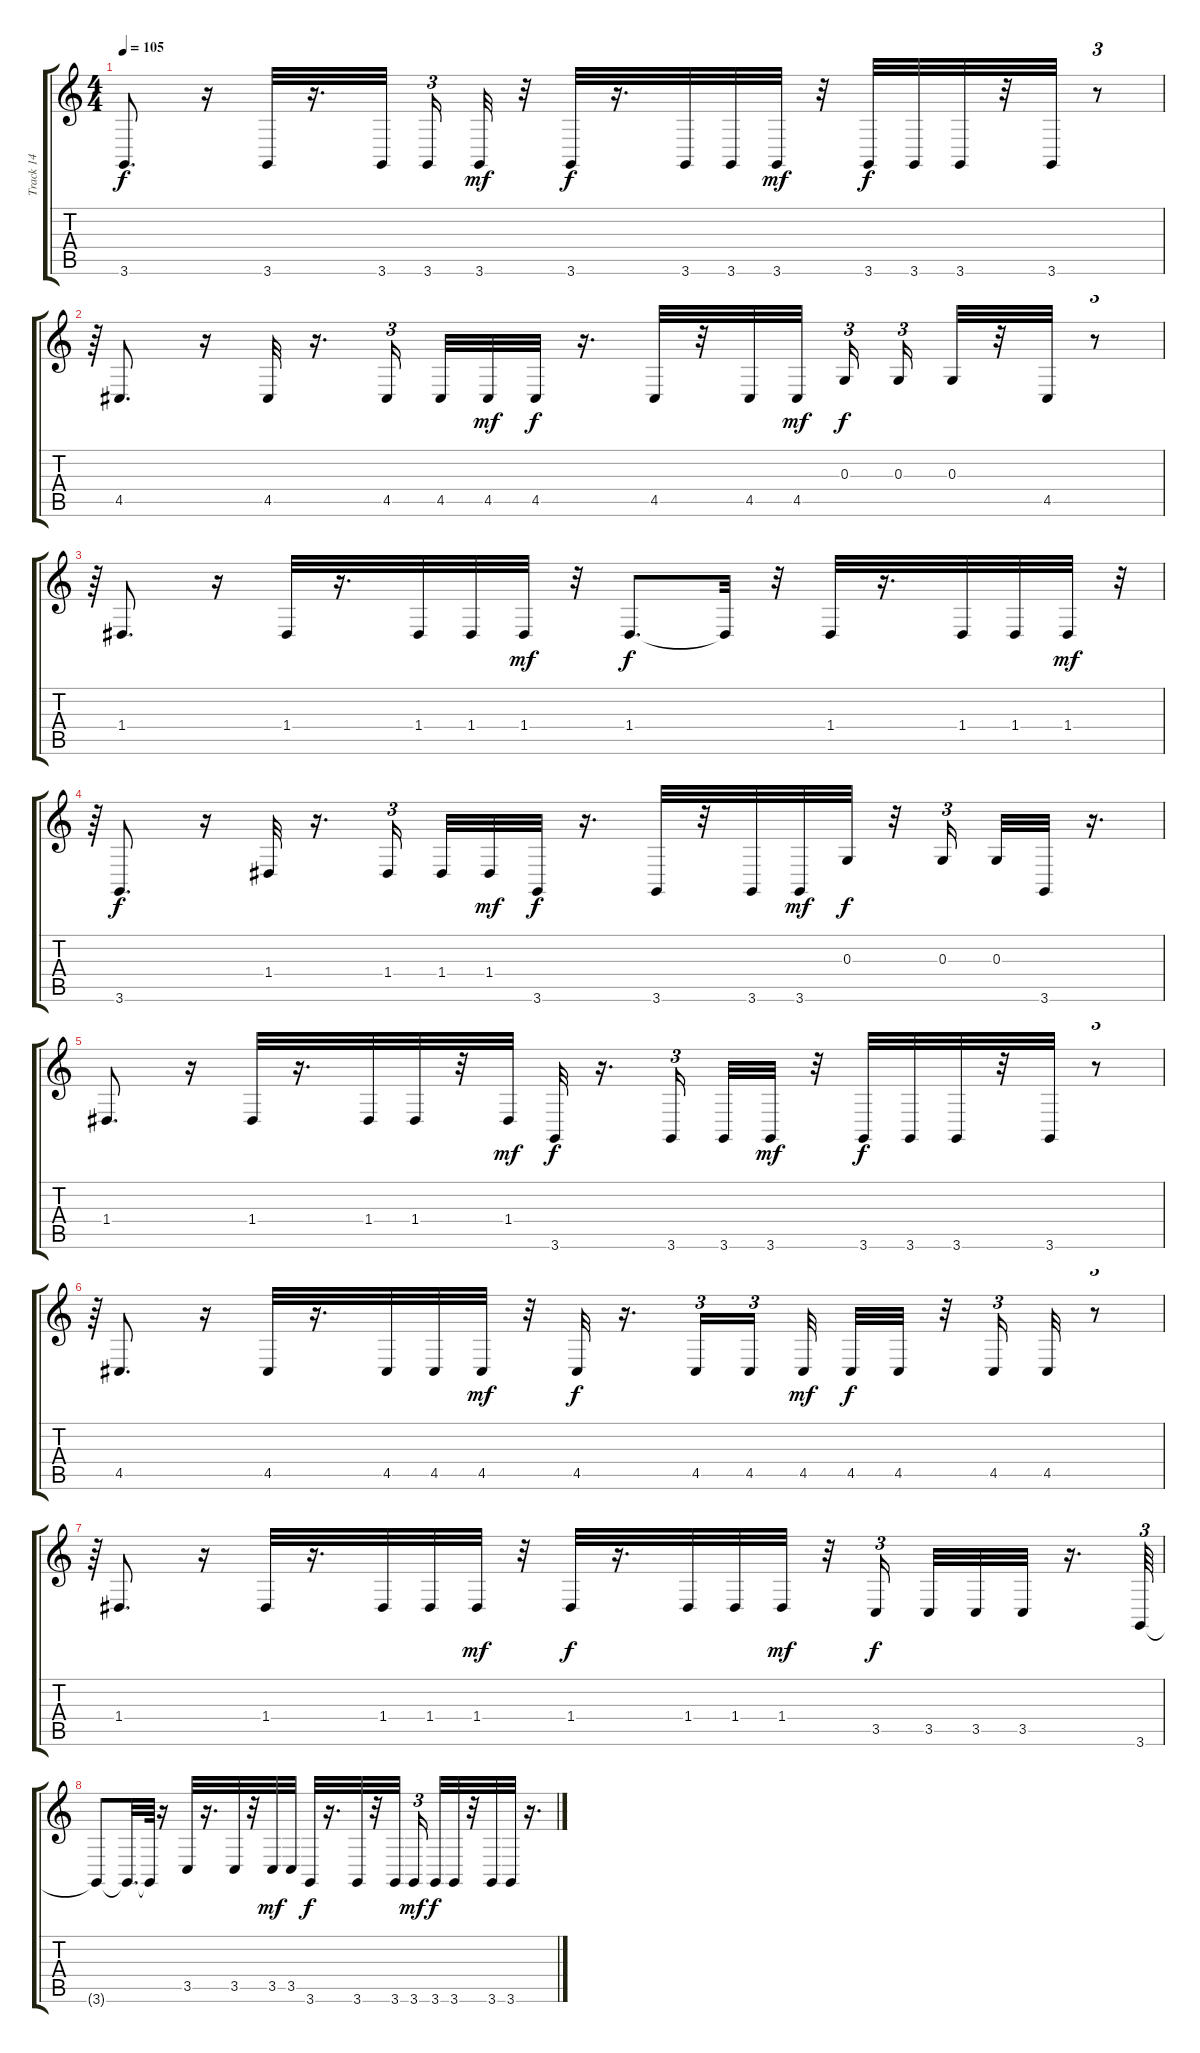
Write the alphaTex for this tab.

\track ("Track 14" "Track 14") {instrument stringensemble1}
\staff {score tabs}
\tuning (E4 B3 G3 D3 A2 E2) {hide}
\ts (4 4)
\tempo 105
\clef g2
\ks c
3.6.8{d dy f} r.16 3.6.32 r.16{d} 3.6.32{beam splitsecondary} 3.6.16{tu (3 2)} 3.6.32{dy mf} r.32 3.6.32{dy f} r.16{d} 3.6.32 3.6.32 3.6.32{dy mf} r.32 3.6.32{dy f} 3.6.32 3.6.32 r.32 3.6.32 r.8{tu (3 2)} |
r.64{tu (3 2)} 4.5.8{d} r.16 4.5.32 r.16{d} 4.5.16{tu (3 2) beam splitsecondary} 4.5.32 4.5.32{dy mf} 4.5.32{dy f} r.16{d} 4.5.32 r.32 4.5.32 4.5.32{dy mf beam splitsecondary} 0.3.16{tu (3 2) dy f} 0.3.16{tu (3 2)} 0.3.32 r.32 4.5.32 r.8{tu (3 2)} |
r.64{tu (3 2)} 1.4.8{d} r.16 1.4.32 r.16{d} 1.4.32 1.4.32 1.4.32{dy mf} r.32 1.4.8{d dy f} 1.4{t}.32 r.32 1.4.32 r.16{d} 1.4.32 1.4.32 1.4.32{dy mf} r.32{tu (3 2)} |
r.64{tu (3 2)} 3.6.8{d dy f} r.16 1.4.32 r.16{d} 1.4.16{tu (3 2) beam splitsecondary} 1.4.32 1.4.32{dy mf} 3.6.32{dy f} r.16{d} 3.6.32 r.32 3.6.32 3.6.32{dy mf} 0.3.32{dy f} r.32 0.3.16{tu (3 2) beam splitsecondary} 0.3.32 3.6.32 r.16{d} |
1.4.8{d} r.16 1.4.32 r.16{d} 1.4.32 1.4.32 r.32 1.4.32{dy mf} 3.6.32{dy f} r.16{d} 3.6.16{tu (3 2) beam splitsecondary} 3.6.32 3.6.32{dy mf} r.32 3.6.32{dy f} 3.6.32 3.6.32 r.32 3.6.32 r.8{tu (3 2)} |
r.64{tu (3 2)} 4.5.8{d} r.16 4.5.32 r.16{d} 4.5.32 4.5.32 4.5.32{dy mf} r.32 4.5.32{dy f} r.16{d} 4.5.16{tu (3 2)} 4.5.16{tu (3 2) beam splitsecondary} 4.5.32{dy mf} 4.5.32{dy f} 4.5.32 r.32 4.5.16{tu (3 2)} 4.5.32 r.8{tu (3 2)} |
r.64{tu (3 2)} 1.4.8{d} r.16 1.4.32 r.16{d} 1.4.32 1.4.32 1.4.32{dy mf} r.32 1.4.32{dy f} r.16{d} 1.4.32 1.4.32 1.4.32{dy mf} r.32 3.5.16{tu (3 2) dy f beam splitsecondary} 3.5.32 3.5.32 3.5.32 r.16{d} 3.6.64{tu (3 2)} |
3.6{t}.8 3.6{t}.32{d} 3.6{t}.64 r.16 3.5.32 r.16{d} 3.5.32 r.32 3.5.32{dy mf} 3.5.32 3.6.32{dy f} r.16{d} 3.6.32 r.32 3.6.32 3.6.16{tu (3 2) dy mf} 3.6.32{dy f} 3.6.32 r.32 3.6.32 3.6.32 r.16{d}
